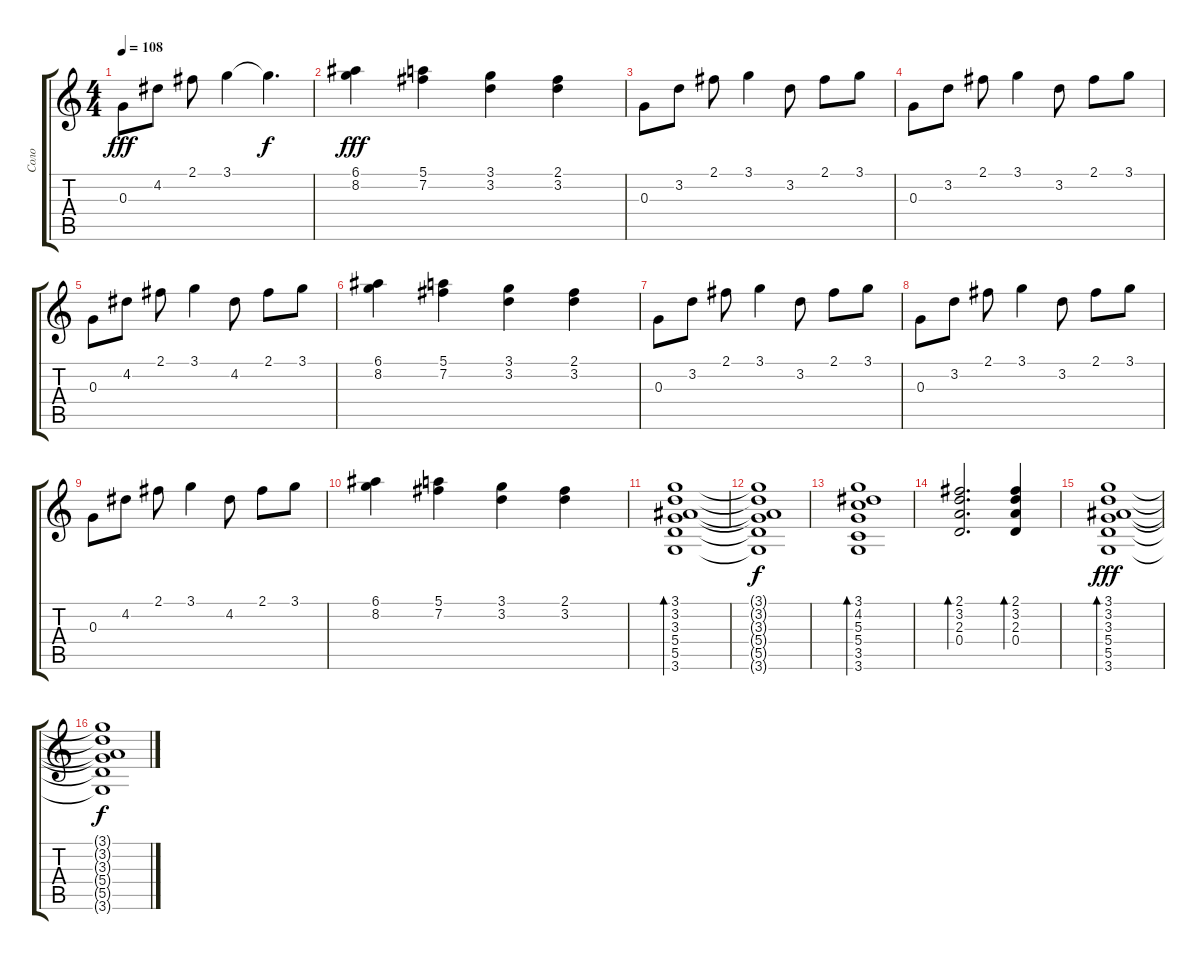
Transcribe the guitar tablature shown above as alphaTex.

\track ("Соло" "Соло") {instrument acousticguitarsteel}
\staff {score tabs}
\tuning (E4 B3 G3 D3 A2 E2) {hide}
\ts (4 4)
\tempo 108
\clef g2
\ks c
0.3.8{dy fff} 4.2.8 2.1.8 3.1.4 3.1{t}.4{d dy f} |
(6.1 8.2).4{dy fff} (5.1 7.2).4 (3.1 3.2).4 (2.1 3.2).4 |
0.3.8 3.2.8 2.1.8 3.1.4 3.2.8 2.1.8 3.1.8 |
0.3.8 3.2.8 2.1.8 3.1.4 3.2.8 2.1.8 3.1.8 |
0.3.8 4.2.8 2.1.8 3.1.4 4.2.8 2.1.8 3.1.8 |
(6.1 8.2).4 (5.1 7.2).4 (3.1 3.2).4 (2.1 3.2).4 |
0.3.8 3.2.8 2.1.8 3.1.4 3.2.8 2.1.8 3.1.8 |
0.3.8 3.2.8 2.1.8 3.1.4 3.2.8 2.1.8 3.1.8 |
0.3.8 4.2.8 2.1.8 3.1.4 4.2.8 2.1.8 3.1.8 |
(6.1 8.2).4 (5.1 7.2).4 (3.1 3.2).4 (2.1 3.2).4 |
(3.1 3.2 3.3 5.4 5.5 3.6).1{bd 120} |
(3.1{t} 3.2{t} 3.3{t} 5.4{t} 5.5{t} 3.6{t}).1{dy f} |
(3.1 4.2 5.3 5.4 3.5 3.6).1{bd 120} |
(2.1 3.2 2.3 0.4).2{d bd 120} (2.1 3.2 2.3 0.4).4{bd 120} |
(3.1 3.2 3.3 5.4 5.5 3.6).1{bd 120 dy fff} |
(3.1{t} 3.2{t} 3.3{t} 5.4{t} 5.5{t} 3.6{t}).1{dy f}
